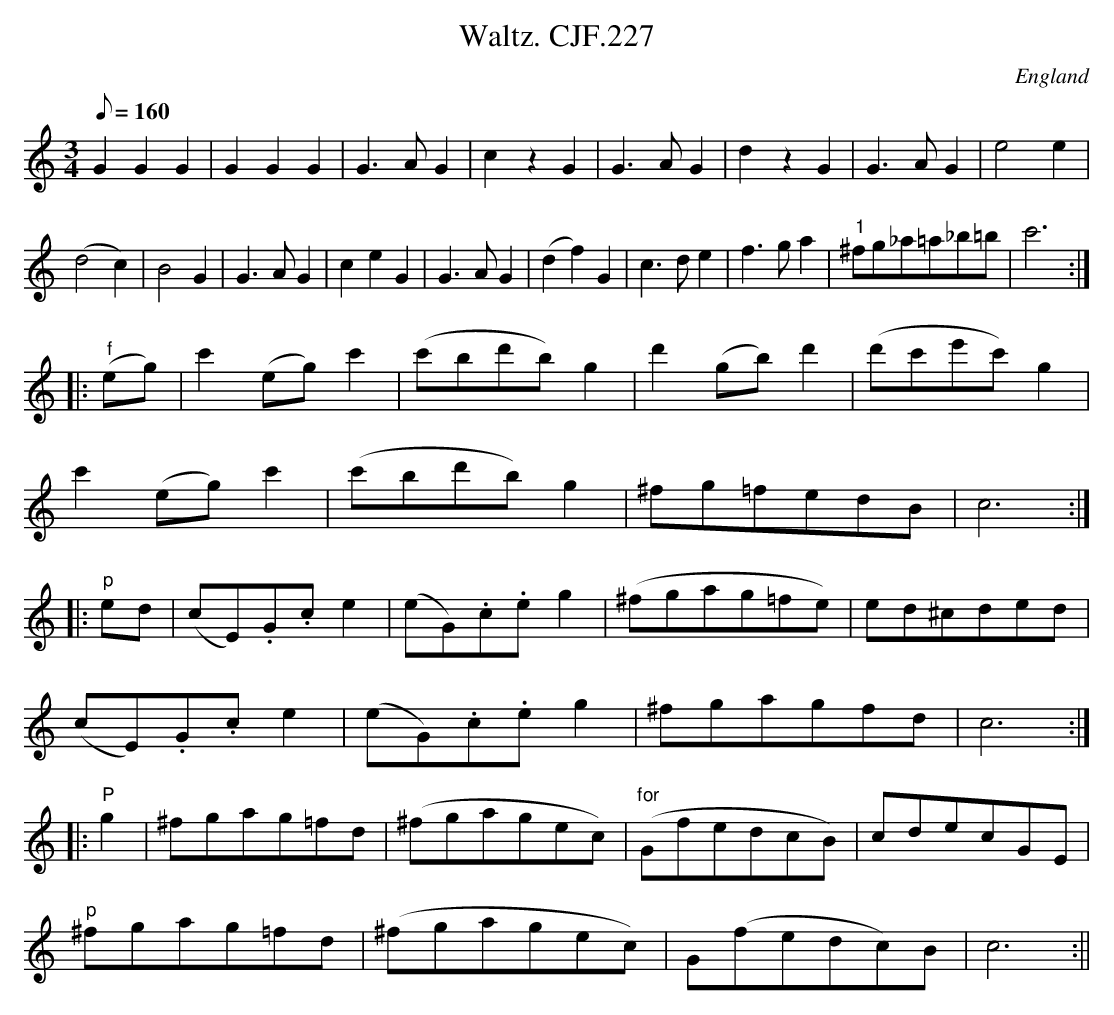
X:1
T:Waltz. CJF.227
M:3/4
L:1/8
Q:160
O:England
K:C
G2G2G2|G2G2G2|G3AG2|c2z2G2|G3AG2|d2z2G2|G3AG2|\
e4e2|!(d4c2)|B4G2|G3AG2|c2e2G2|G3AG2|
(d2f2)G2|c3de2|f3ga2|"1"^fg_a=a_b=b|c'6:||:!\
"f"(eg)|c'2(eg)c'2|(c'bd'b)g2|d'2(gb)d'2|(d'c'e'c')g2|!c'2(eg)c'2|
(c'bd'b)g2|^fg=fedB|c6:||:!"p"ed|(cE).G.ce2|(eG).c.eg2|\
(^fgag=fe)|ed^cded|!(cE).G.ce2|
(eG).c.eg2|^fgagfd|c6:||:!"P"g2|^fgag=fd|(^fgagec)|\
"for"(GfedcB)|cdecGE|!"p"^fgag=fd|
(^fgagec)|G(fedc)B|c6:||
